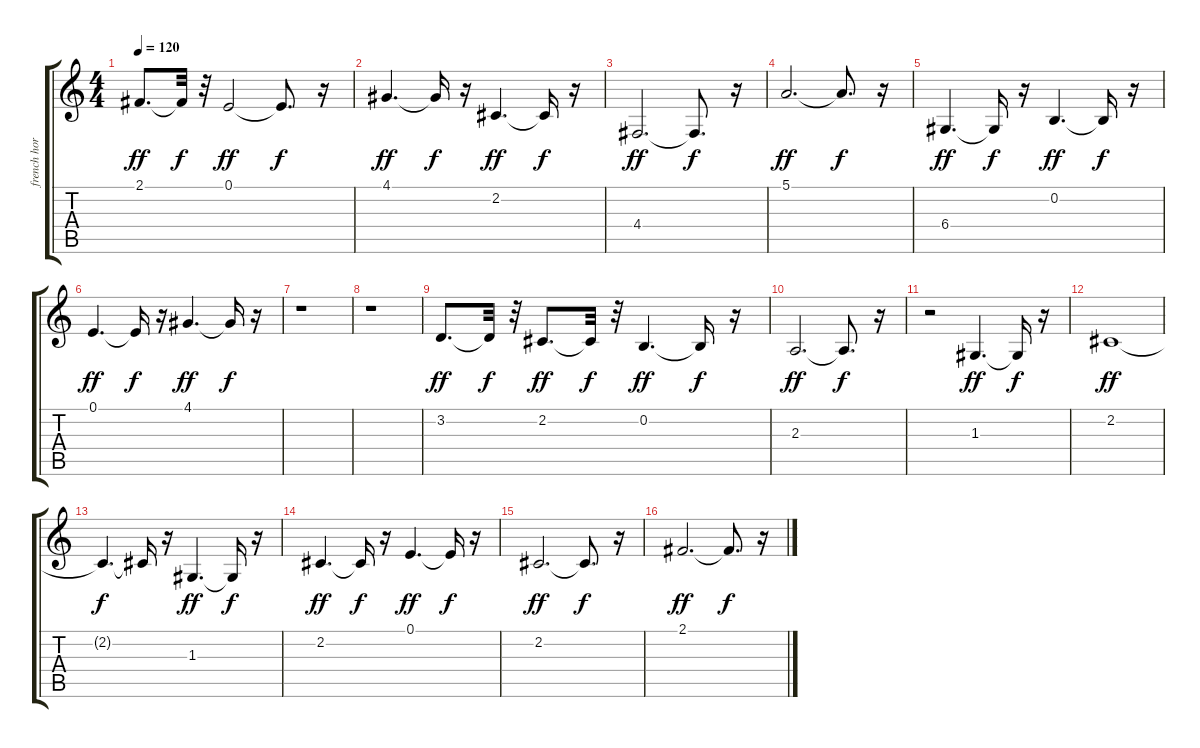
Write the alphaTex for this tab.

\track ("french horn" "french hor") {instrument frenchhorn}
\staff {score tabs}
\tuning (E4 B3 G3 D3 A2 E2) {hide}
\ts (4 4)
\tempo 120
\clef g2
\ks c
2.1.8{d dy ff} 2.1{t}.32{dy f} r.32 0.1.2{dy ff} 0.1{t}.8{d dy f} r.16 |
4.1.4{d dy ff} 4.1{t}.16{dy f} r.16 2.2.4{d dy ff} 2.2{t}.16{dy f} r.16 |
4.4.2{d dy ff} 4.4{t}.8{d dy f} r.16 |
5.1.2{d dy ff} 5.1{t}.8{d dy f} r.16 |
6.4.4{d dy ff} 6.4{t}.16{dy f} r.16 0.2.4{d dy ff} 0.2{t}.16{dy f} r.16 |
0.1.4{d dy ff} 0.1{t}.16{dy f} r.16 4.1.4{d dy ff} 4.1{t}.16{dy f} r.16 |
r.1 |
r.1 |
3.2.8{d dy ff} 3.2{t}.32{dy f} r.32 2.2.8{d dy ff} 2.2{t}.32{dy f} r.32 0.2.4{d dy ff} 0.2{t}.16{dy f} r.16 |
2.3.2{d dy ff} 2.3{t}.8{d dy f} r.16 |
r.2 1.3.4{d dy ff} 1.3{t}.16{dy f} r.16 |
2.2.1{dy ff} |
2.2{t}.4{d dy f} 2.2{t}.16 r.16 1.3.4{d dy ff} 1.3{t}.16{dy f} r.16 |
2.2.4{d dy ff} 2.2{t}.16{dy f} r.16 0.1.4{d dy ff} 0.1{t}.16{dy f} r.16 |
2.2.2{d dy ff} 2.2{t}.8{d dy f} r.16 |
2.1.2{d dy ff} 2.1{t}.8{d dy f} r.16
